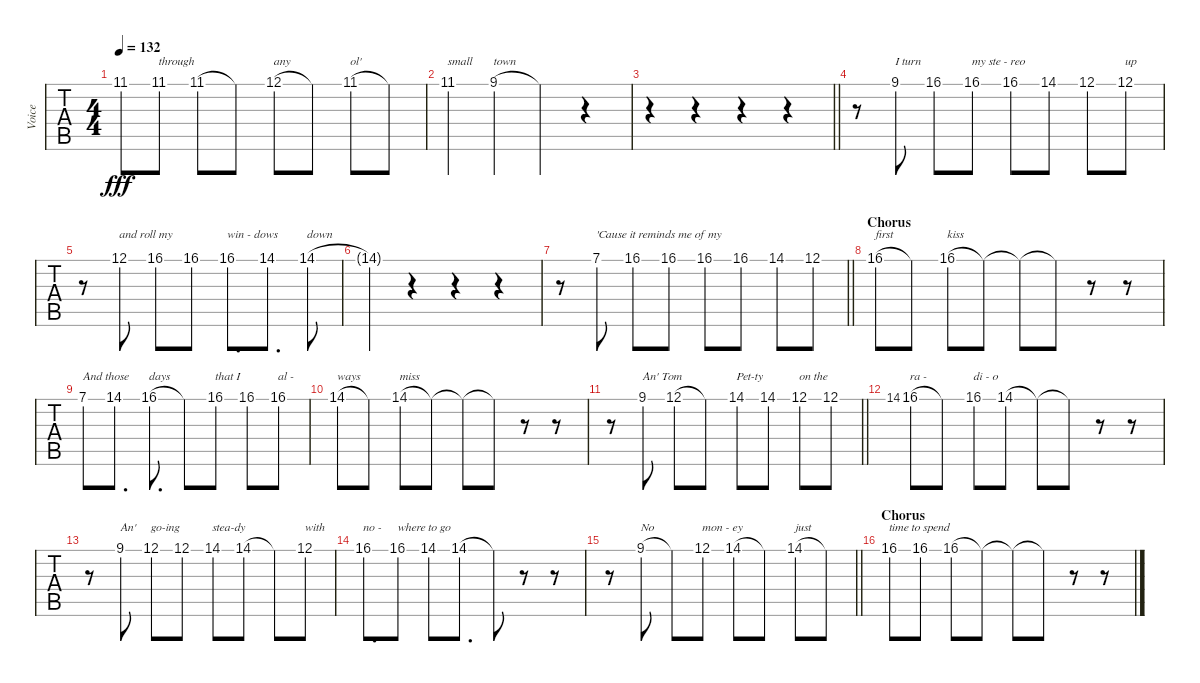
\track ("Voice" "Voice") {instrument lead3calliope}
\staff {tabs}
\tuning (E4 B3 G3 D3 A2 E2) {hide}
\ts (4 4)
\tempo 132
\clef g2
\ks c
11.1{t}.8{dy fff} 11.1.8{txt "through"} 11.1.8 11.1{t}.8 12.1.8{txt "any"} 12.1{t}.8 11.1.8{txt "ol'"} 11.1{t}.8 |
11.1.4{txt "small"} 9.1.4{txt "town"} 9.1{t}.4 r.4 |
\barLineRight lightlight
r.4 r.4 r.4 r.4 |
r.8 9.1{st}.8{txt "I turn"} 16.1.8 16.1{st}.8{txt "my ste - reo"} 16.1.8 14.1.8 12.1.8 12.1.8{txt "up"} |
r.8 12.1.8{txt "and roll my"} 16.1.8 16.1{st}.8 16.1.8{d txt "win - dows"} 14.1.8{d} 14.1.8{txt "down"} |
14.1{t}.4 r.4 r.4 r.4 |
\barLineRight lightlight
r.8 7.1.8{txt "'Cause it reminds me of my"} 16.1.8 16.1.8 16.1.8 16.1.8 14.1.8 12.1.8 |
\section ("" "Chorus")
16.1.8{txt "first"} 16.1{t}.8 16.1.8{txt "kiss"} 16.1{t}.8 16.1{t}.8 16.1{t}.8 r.8 r.8 |
7.1.8{txt "And those"} 14.1.8{d} 16.1.8{d txt "days"} 16.1{t}.8 16.1.8{txt "that I"} 16.1.8 16.1.8{txt "al - "} |
14.1.8{txt "ways"} 14.1{t}.8 14.1.8{txt "miss"} 14.1{t}.8 14.1{t}.8 14.1{t}.8 r.8 r.8 |
\barLineRight lightlight
r.8 9.1.8{txt "An' Tom"} 12.1.8 12.1{t}.8 14.1.8{txt "Pet-ty"} 14.1.8 12.1.8{txt "on the"} 12.1.8 |
14.1.8{gr} 16.1.8{txt "ra - "} 16.1{t}.8 16.1.8{txt "di - o"} 14.1.8 14.1{t}.8 14.1{t}.8 r.8 r.8 |
r.8 9.1.8{txt "An'"} 12.1.8{txt "go-ing"} 12.1.8 14.1.8{txt "stea-dy"} 14.1.8 14.1{t}.8 12.1.8{txt "with"} |
16.1.8{d txt "no -"} 16.1.8{txt "where to go"} 14.1.8 14.1.8{d} 14.1{t}.8 r.8 r.8 |
\barLineRight lightlight
r.8 9.1.8{txt "No"} 9.1{t}.8 12.1.8{txt "mon - ey"} 14.1.8 14.1{t}.8 14.1.8{txt "just"} 14.1{t}.8 |
\section ("" "Chorus")
16.1.8{txt "time to spend"} 16.1.8 16.1.8 16.1{t}.8 16.1{t}.8 16.1{t}.8 r.8 r.8
